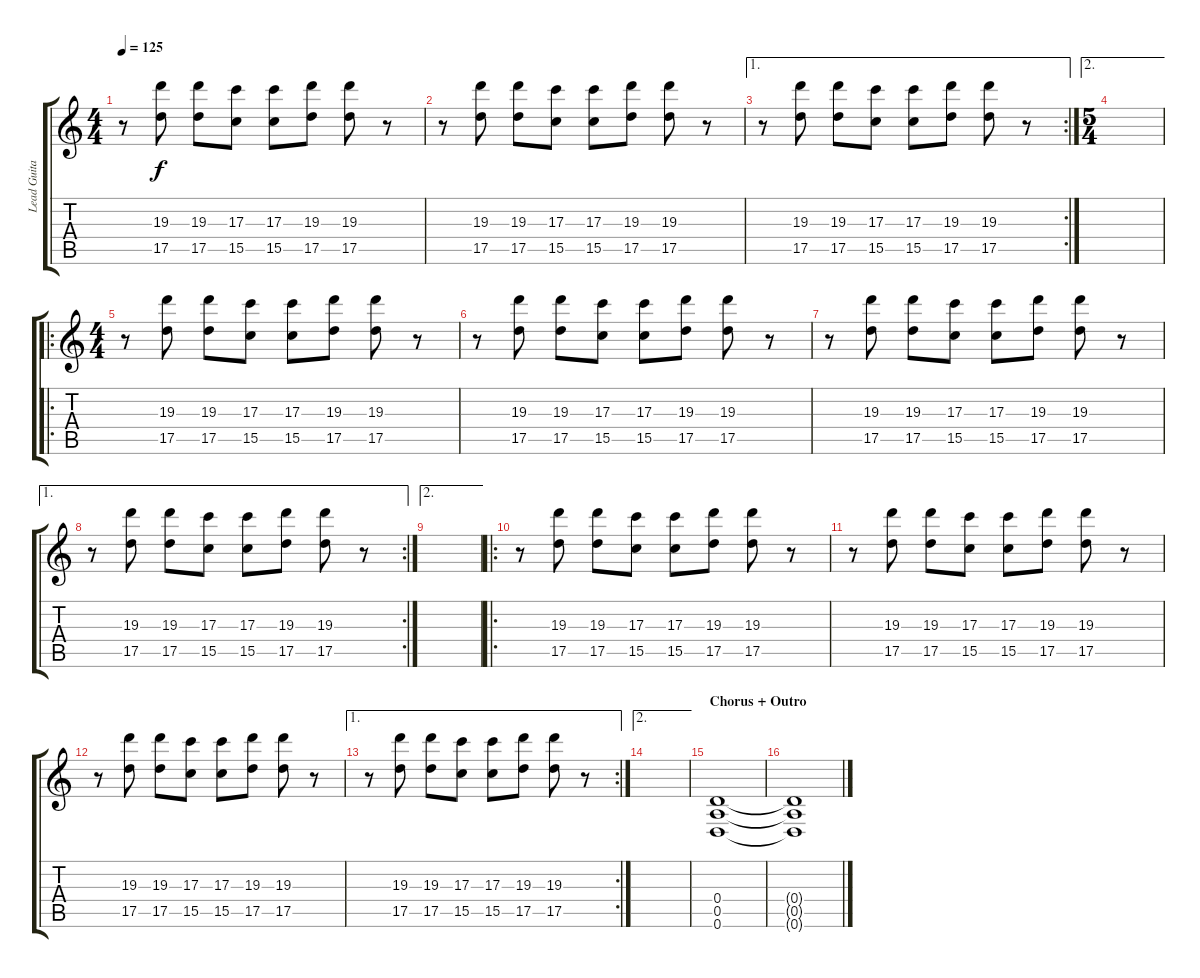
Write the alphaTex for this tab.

\track ("Lead Guitar" "Lead Guita") {instrument distortionguitar}
\staff {score tabs}
\tuning (E4 B3 G3 D3 A2 D2) {hide}
\ts (4 4)
\tempo 125
\clef g2
\ks c
r.8{dy f} (19.3 17.5).8 (19.3 17.5).8 (17.3 15.5).8 (17.3 15.5).8 (19.3 17.5).8 (19.3 17.5).8 r.8 |
r.8 (19.3 17.5).8 (19.3 17.5).8 (17.3 15.5).8 (17.3 15.5).8 (19.3 17.5).8 (19.3 17.5).8 r.8 |
\ae 1
\rc 2
r.8 (19.3 17.5).8 (19.3 17.5).8 (17.3 15.5).8 (17.3 15.5).8 (19.3 17.5).8 (19.3 17.5).8 r.8 |
\ae 2
\ts (5 4)
|
\ro
\ts (4 4)
r.8 (19.3 17.5).8 (19.3 17.5).8 (17.3 15.5).8 (17.3 15.5).8 (19.3 17.5).8 (19.3 17.5).8 r.8 |
r.8 (19.3 17.5).8 (19.3 17.5).8 (17.3 15.5).8 (17.3 15.5).8 (19.3 17.5).8 (19.3 17.5).8 r.8 |
r.8 (19.3 17.5).8 (19.3 17.5).8 (17.3 15.5).8 (17.3 15.5).8 (19.3 17.5).8 (19.3 17.5).8 r.8 |
\ae 1
\rc 2
r.8 (19.3 17.5).8 (19.3 17.5).8 (17.3 15.5).8 (17.3 15.5).8 (19.3 17.5).8 (19.3 17.5).8 r.8 |
\ae 2
|
\ro
r.8 (19.3 17.5).8 (19.3 17.5).8 (17.3 15.5).8 (17.3 15.5).8 (19.3 17.5).8 (19.3 17.5).8 r.8 |
r.8 (19.3 17.5).8 (19.3 17.5).8 (17.3 15.5).8 (17.3 15.5).8 (19.3 17.5).8 (19.3 17.5).8 r.8 |
r.8 (19.3 17.5).8 (19.3 17.5).8 (17.3 15.5).8 (17.3 15.5).8 (19.3 17.5).8 (19.3 17.5).8 r.8 |
\ae 1
\rc 2
r.8 (19.3 17.5).8 (19.3 17.5).8 (17.3 15.5).8 (17.3 15.5).8 (19.3 17.5).8 (19.3 17.5).8 r.8 |
\ae 2
|
\section ("" "Chorus + Outro")
(0.4 0.5 0.6).1{volume 0} |
(0.4{t} 0.5{t} 0.6{t}).1
